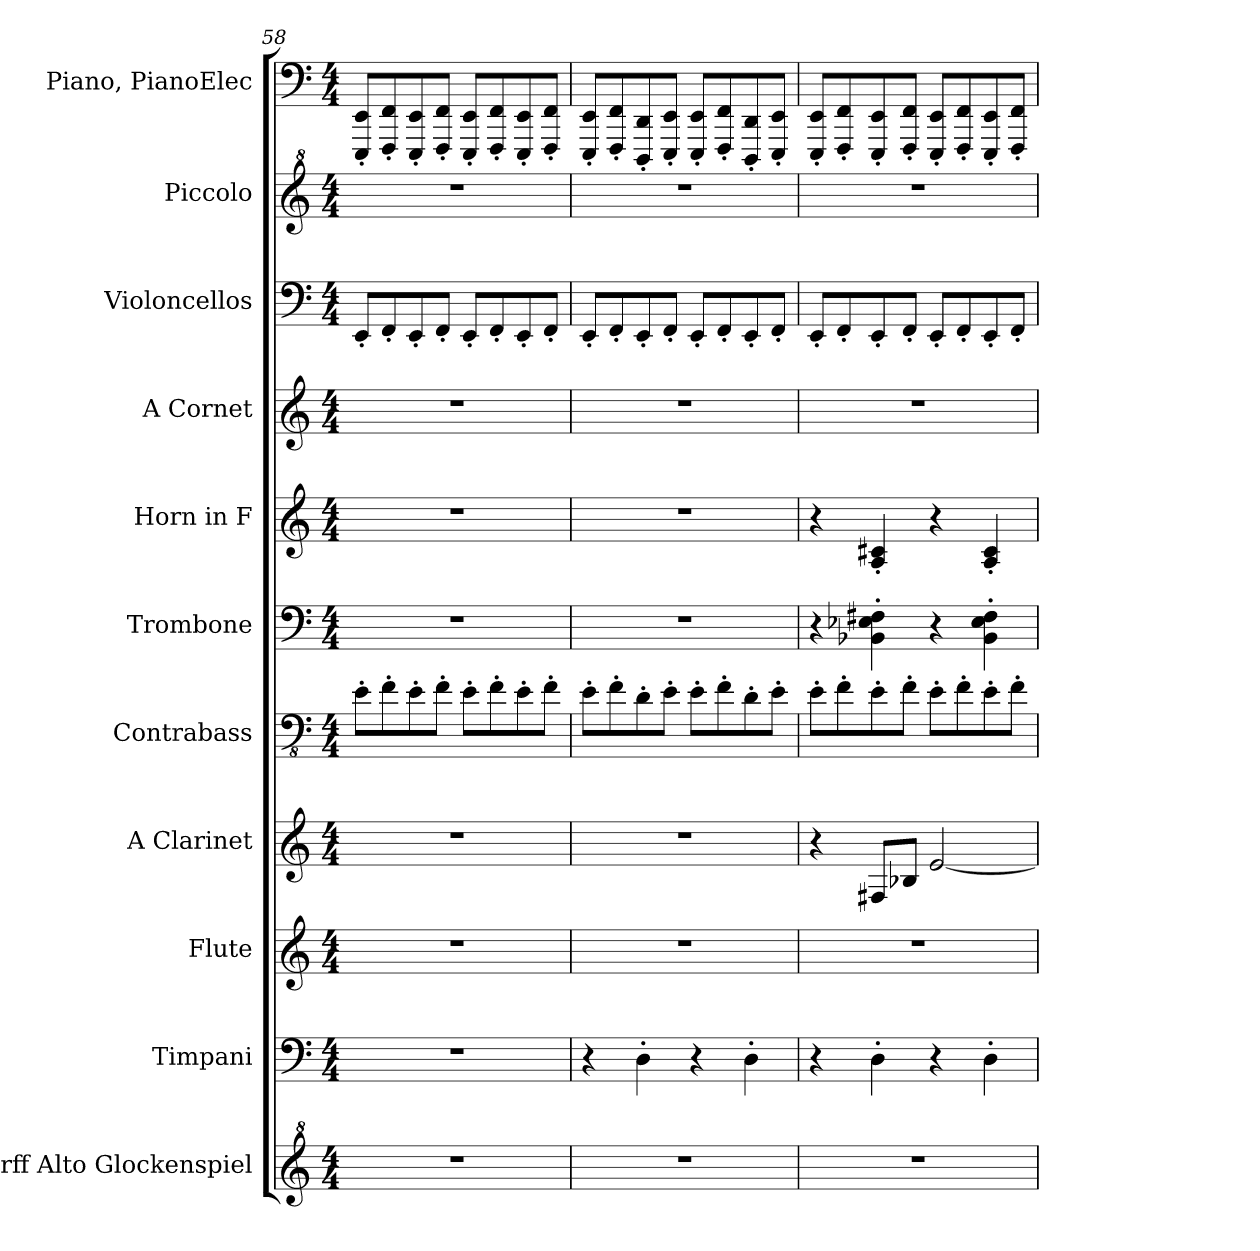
**kern	**kern	**kern	**kern	**kern	**kern	**kern	**kern	**kern	**kern	**kern
*part11	*part10	*part9	*part8	*part7	*part6	*part5	*part4	*part3	*part2	*part1
*staff11	*staff10	*staff9	*staff8	*staff7	*staff6	*staff5	*staff4	*staff3	*staff2	*staff1
*I"Orff Alto Glockenspiel	*I"Timpani	*I"Flute	*I"A Clarinet	*I"Contrabass	*I"Trombone	*I"Horn in F	*I"A Cornet	*I"Violoncellos	*I"Piccolo	*I"Piano, PianoElec
*I'O. A. Glk.	*I'Timp.	*I'Fl.	*I'A Cl.	*I'Cb.	*I'Tbn.	*	*I'A Cnt.	*I'Vcs.	*I'Picc.	*I'Pno.
!!LO:PB:g=z
*clefG^2	*clefF4	*clefG2	*clefG2	*clefFv4	*clefF4	*clefG2	*clefG2	*clefF4	*clefG^2	*clefF4
*	*	*	*ITrd2c3	*ITrd7c12	*	*ITrd4c7	*ITrd2c3	*	*ITrd-7c-12	*
*k[]	*k[]	*k[]	*k[f#c#g#]	*k[]	*k[]	*k[b-]	*k[f#c#g#]	*k[]	*k[]	*k[]
*M4/4	*M4/4	*M4/4	*M4/4	*M4/4	*M4/4	*M4/4	*M4/4	*M4/4	*M4/4	*M4/4
=58	=58	=58	=58	=58	=58	=58	=58	=58	=58	=58
1r	1r	1r	1r	8EE'\L	1r	1r	1r	8EE'/L	1r	8EEE/' 8EE/'L
.	.	.	.	8FF'\	.	.	.	8FF'/	.	8FFF/' 8FF/'
.	.	.	.	8EE'\	.	.	.	8EE'/	.	8EEE/' 8EE/'
.	.	.	.	8FF'\J	.	.	.	8FF'/J	.	8FFF/' 8FF/'J
.	.	.	.	8EE'\L	.	.	.	8EE'/L	.	8EEE/' 8EE/'L
.	.	.	.	8FF'\	.	.	.	8FF'/	.	8FFF/' 8FF/'
.	.	.	.	8EE'\	.	.	.	8EE'/	.	8EEE/' 8EE/'
.	.	.	.	8FF'\J	.	.	.	8FF'/J	.	8FFF/' 8FF/'J
=59	=59	=59	=59	=59	=59	=59	=59	=59	=59	=59
1r	4r	1r	1r	8EE'\L	1r	1r	1r	8EE'/L	1r	8EEE/' 8EE/'L
.	.	.	.	8FF'\	.	.	.	8FF'/	.	8FFF/' 8FF/'
.	4D'\	.	.	8DD'\	.	.	.	8EE'/	.	8DDD/' 8DD/'
.	.	.	.	8EE'\J	.	.	.	8FF'/J	.	8EEE/' 8EE/'J
.	4r	.	.	8EE'\L	.	.	.	8EE'/L	.	8EEE/' 8EE/'L
.	.	.	.	8FF'\	.	.	.	8FF'/	.	8FFF/' 8FF/'
.	4D'\	.	.	8DD'\	.	.	.	8EE'/	.	8DDD/' 8DD/'
.	.	.	.	8EE'\J	.	.	.	8FF'/J	.	8EEE/' 8EE/'J
=60	=60	=60	=60	=60	=60	=60	=60	=60	=60	=60
1r	4r	1r	4r	8EE'\L	4r	4r	1r	8EE'/L	1r	8EEE/' 8EE/'L
.	.	.	.	8FF'\	.	.	.	8FF'/	.	8FFF/' 8FF/'
.	4D'\	.	8D#X/L	8EE'\	4BB-X\' 4E-X\' 4F#X\'	4D/' 4F#X/'	.	8EE'/	.	8EEE/' 8EE/'
.	.	.	8Gn/J	8FF'\J	.	.	.	8FF'/J	.	8FFF/' 8FF/'J
.	4r	.	[2c#/	8EE'\L	4r	4r	.	8EE'/L	.	8EEE/' 8EE/'L
.	.	.	.	8FF'\	.	.	.	8FF'/	.	8FFF/' 8FF/'
.	4D'\	.	.	8EE'\	4BB-\' 4E-\' 4F#\'	4D/' 4F#/'	.	8EE'/	.	8EEE/' 8EE/'
.	.	.	.	8FF'\J	.	.	.	8FF'/J	.	8FFF/' 8FF/'J
=	=	=	=	=	=	=	=	=	=	=
*-	*-	*-	*-	*-	*-	*-	*-	*-	*-	*-
